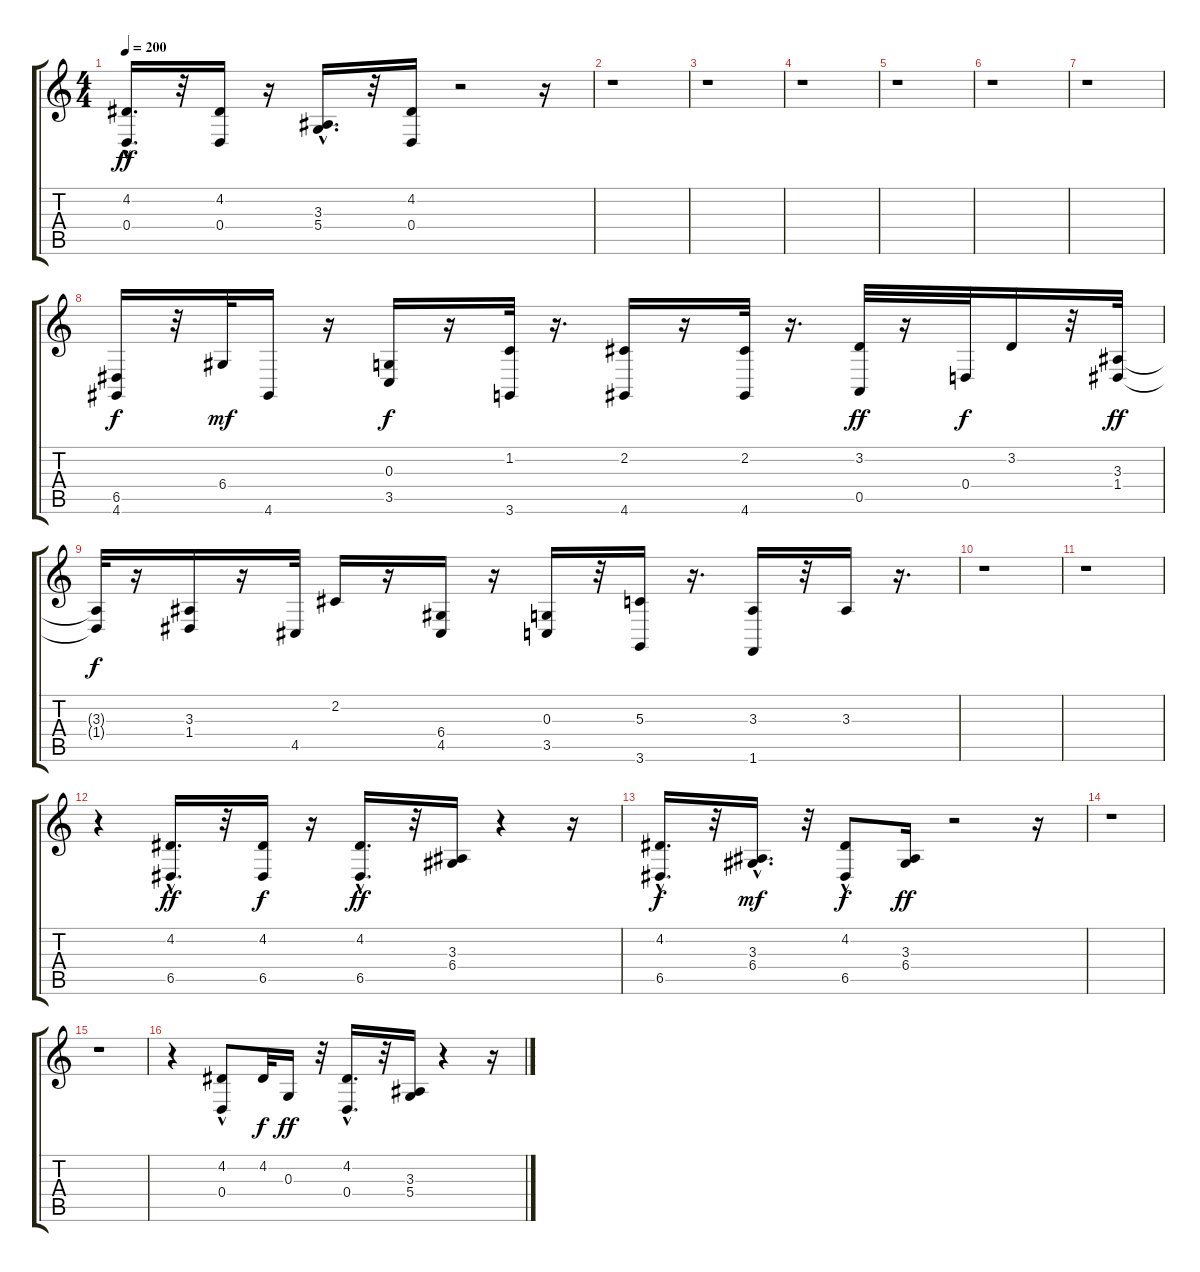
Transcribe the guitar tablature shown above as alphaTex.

\track "" {instrument altosax}
\staff {score tabs}
\tuning (E4 B3 G3 D3 A2 E2) {hide}
\ts (4 4)
\tempo 200
\clef g2
\ks c
(4.2{hac} 0.4{hac}).16{d dy ff} r.32 (4.2 0.4).16 r.16 (3.3{hac} 5.4{hac}).16{d} r.32 (4.2 0.4).16 r.2 r.16 |
r.1 |
r.1 |
r.1 |
r.1 |
r.1 |
r.1 |
(6.5 4.6).16{dy f} r.32 6.4.32{dy mf} 4.6.16 r.16 (0.3 3.5).16{dy f} r.16 (1.2 3.6).32 r.16{d} (2.2 4.6).16 r.16 (2.2 4.6).32 r.16{d} (3.2 0.5).32{dy ff} r.16 0.4.32{dy f} 3.2.16 r.32 (3.3 1.4).32{dy ff} |
(3.3{t} 1.4{t}).32{dy f} r.16 (3.3 1.4).16 r.16 4.5.32 2.2.16 r.16 (6.4 4.5).16 r.16 (0.3 3.5).16 r.32 (5.3 3.6).16 r.16{d} (3.3 1.6).16 r.32 3.3.16 r.16{d} |
r.1 |
r.1 |
r.4 (4.2{hac} 6.5{hac}).16{d dy ff} r.32 (4.2 6.5).16{dy f} r.16 (4.2{hac} 6.5{hac}).16{d dy ff} r.32 (3.3 6.4).16 r.4 r.16 |
(4.2{hac} 6.5{hac}).16{d dy f} r.32 (3.3{hac} 6.4{hac}).16{d dy mf} r.32 (4.2 6.5{hac}).8{dy f} (3.3 6.4).16{dy ff} r.2 r.16 |
r.1 |
r.1 |
r.4 (4.2 0.4{hac}).8 4.2.32{dy f} 0.3.16{dy ff} r.32 (4.2{hac} 0.4{hac}).16{d} r.32 (3.3 5.4).16 r.4 r.16
